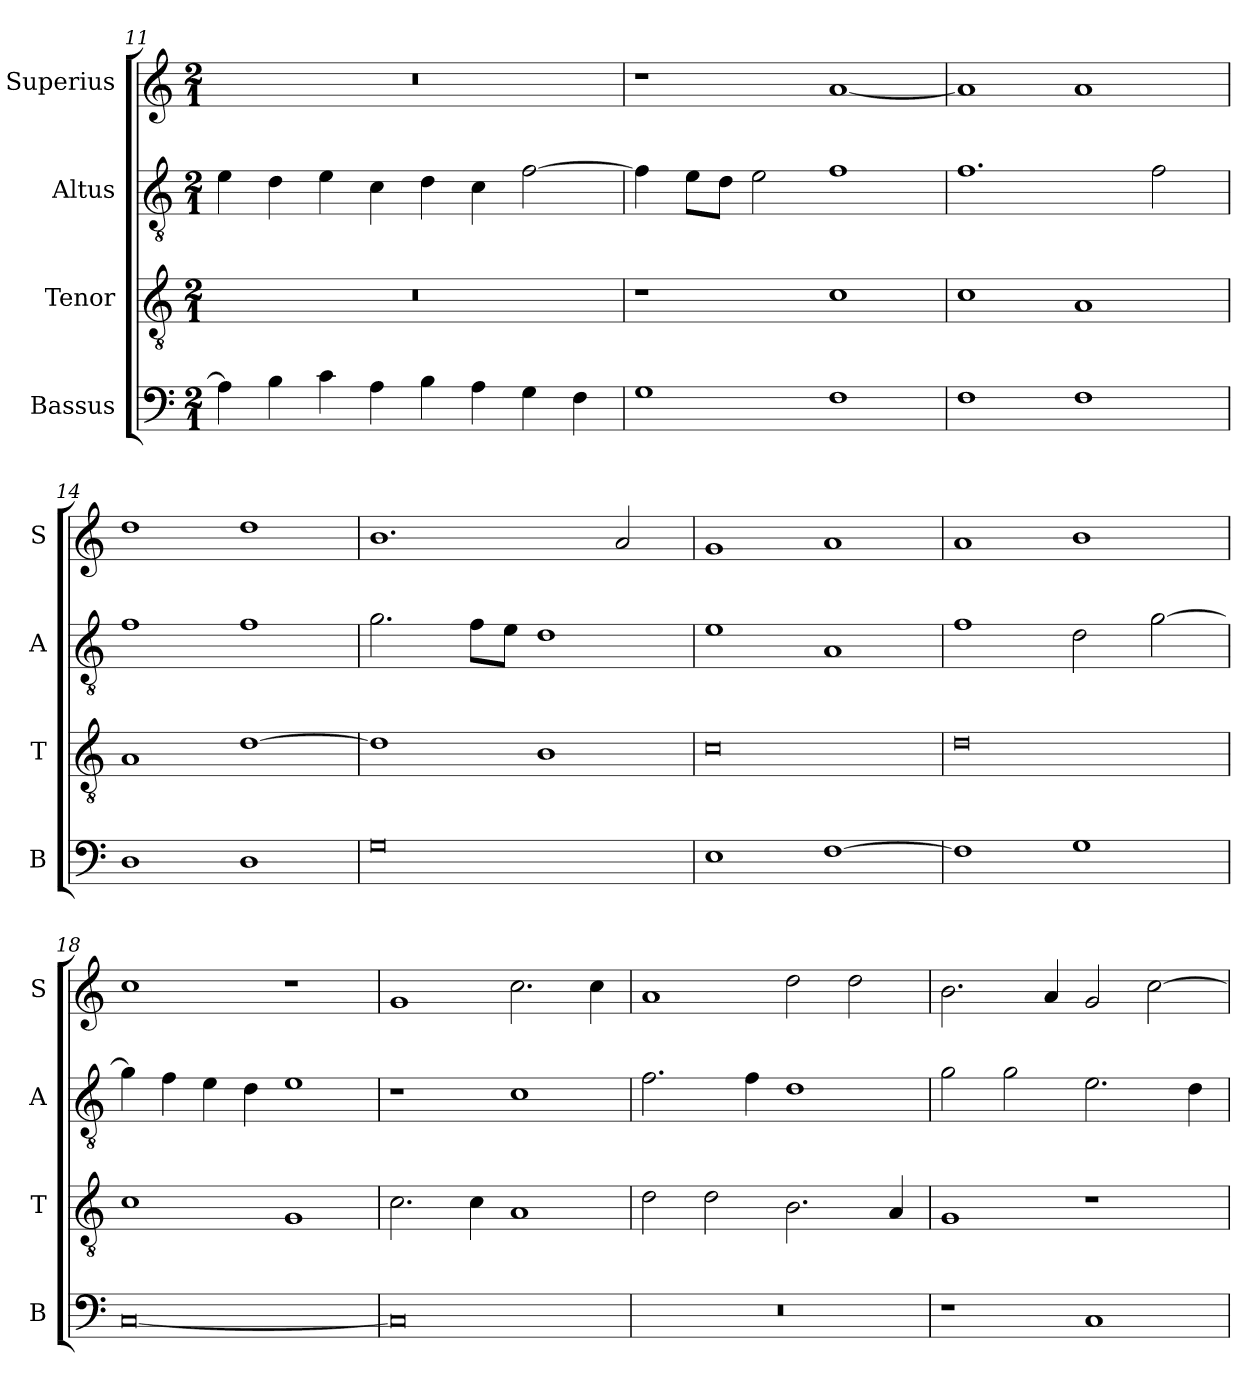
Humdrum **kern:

**kern	**kern	**kern	**kern
*part4	*part3	*part2	*part1
*staff4	*staff3	*staff2	*staff1
*I"Bassus	*I"Tenor	*I"Altus	*I"Superius
*I'B	*I'T	*I'A	*I'S
*clefF4	*clefGv2	*clefGv2	*clefG2
*k[]	*k[]	*k[]	*k[]
*C:	*C:	*C:	*C:
*M2/1	*M2/1	*M2/1	*M2/1
=11	=11	=11	=11
4A]	0r	4e	0r
4B	.	4d	.
4c	.	4e	.
4A	.	4c	.
4B	.	4d	.
4A	.	4c	.
4G	.	[2f	.
4F	.	.	.
=12	=12	=12	=12
1G	1r	4f]	1r
.	.	8eL	.
.	.	8dJ	.
.	.	2e	.
1F	1c	1f	[1a
=13	=13	=13	=13
1F	1c	1.f	1a]
1F	1A	.	1a
.	.	2f	.
=14	=14	=14	=14
1D	1A	1f	1dd
1D	[1d	1f	1dd
=15	=15	=15	=15
0G	1d]	2.g	1.b
.	.	8fL	.
.	.	8eJ	.
.	1B	1d	.
.	.	.	2a
=16	=16	=16	=16
1E	0c	1e	1g
[1F	.	1A	1a
=17	=17	=17	=17
1F]	0d	1f	1a
1G	.	2d	1b
.	.	[2g	.
=18	=18	=18	=18
[0C	1c	4g]	1cc
.	.	4f	.
.	.	4e	.
.	.	4d	.
.	1G	1e	1r
=19	=19	=19	=19
0C]	2.c	1r	1g
.	4c	.	.
.	1A	1c	2.cc
.	.	.	4cc
=20	=20	=20	=20
0r	2d	2.f	1a
.	2d	.	.
.	.	4f	.
.	2.B	1d	2dd
.	.	.	2dd
.	4A	.	.
=21	=21	=21	=21
1r	1G	2g	2.b
.	.	2g	.
.	.	.	4a
1C	1r	2.e	2g
.	.	.	[2cc
.	.	4d	.
=	=	=	=
*-	*-	*-	*-
